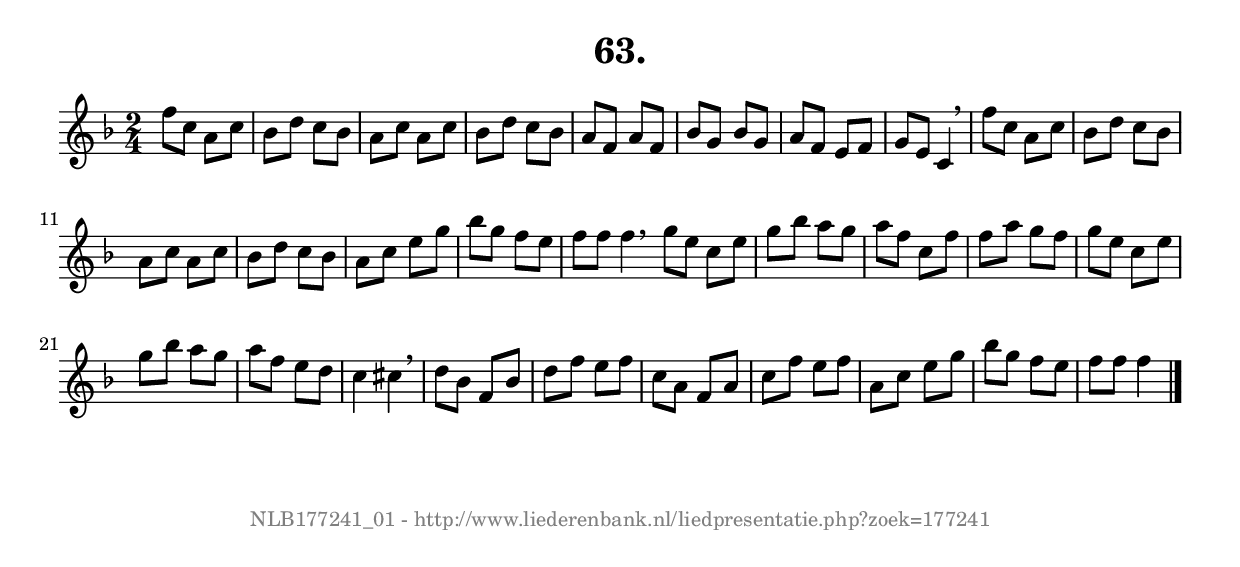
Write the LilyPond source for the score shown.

%
% produced by wce2krn 1.64 (7 June 2014)
%
\version"2.16"
#(append! paper-alist '(("long" . (cons (* 210 mm) (* 2000 mm)))))
#(set-default-paper-size "long")
sb = {\breathe}
mBreak = {\breathe }
bBreak = {\breathe }
x = {\once\override NoteHead #'style = #'cross }
gl=\glissando
itime={\override Staff.TimeSignature #'stencil = ##f }
ficta = {\once\set suggestAccidentals = ##t}
fine = {\once\override Score.RehearsalMark #'self-alignment-X = #1 \mark \markup {\italic{Fine}}}
dc = {\once\override Score.RehearsalMark #'self-alignment-X = #1 \mark \markup {\italic{D.C.}}}
dcf = {\once\override Score.RehearsalMark #'self-alignment-X = #1 \mark \markup {\italic{D.C. al Fine}}}
dcc = {\once\override Score.RehearsalMark #'self-alignment-X = #1 \mark \markup {\italic{D.C. al Coda}}}
ds = {\once\override Score.RehearsalMark #'self-alignment-X = #1 \mark \markup {\italic{D.S.}}}
dsf = {\once\override Score.RehearsalMark #'self-alignment-X = #1 \mark \markup {\italic{D.S. al Fine}}}
dsc = {\once\override Score.RehearsalMark #'self-alignment-X = #1 \mark \markup {\italic{D.S. al Coda}}}
pv = {\set Score.repeatCommands = #'((volta "1"))}
sv = {\set Score.repeatCommands = #'((volta "2"))}
tv = {\set Score.repeatCommands = #'((volta "3"))}
qv = {\set Score.repeatCommands = #'((volta "4"))}
xv = {\set Score.repeatCommands = #'((volta #f))}
\header{ tagline = ""
title = "63."
}
\score {{
\key f \major
\relative g'
{
\set melismaBusyProperties = #'()
\time 2/4
\tempo 4=120
\override Score.MetronomeMark #'transparent = ##t
\override Score.RehearsalMark #'break-visibility = #(vector #t #t #f)
f'8 c a c bes d c bes a c a c bes d c bes a f a f bes g bes g a f e f g e c4 \sb f'8 c a c bes d c bes a c a c bes d c bes a c e g bes g f e f f f4 \bar ":|:" \bBreak
g8 e c e g bes a g a f c f f a g f g e c e g bes a g a f e d c4 cis \sb d8 bes f bes d f e f c a f a c f e f a, c e g bes g f e f f f4 \bar "|."
 }}
 \midi { }
 \layout {
            indent = 0.0\cm
}
}
\markup { \vspace #0 } \markup { \with-color #grey \fill-line { \center-column { \smaller "NLB177241_01 - http://www.liederenbank.nl/liedpresentatie.php?zoek=177241" } } }
